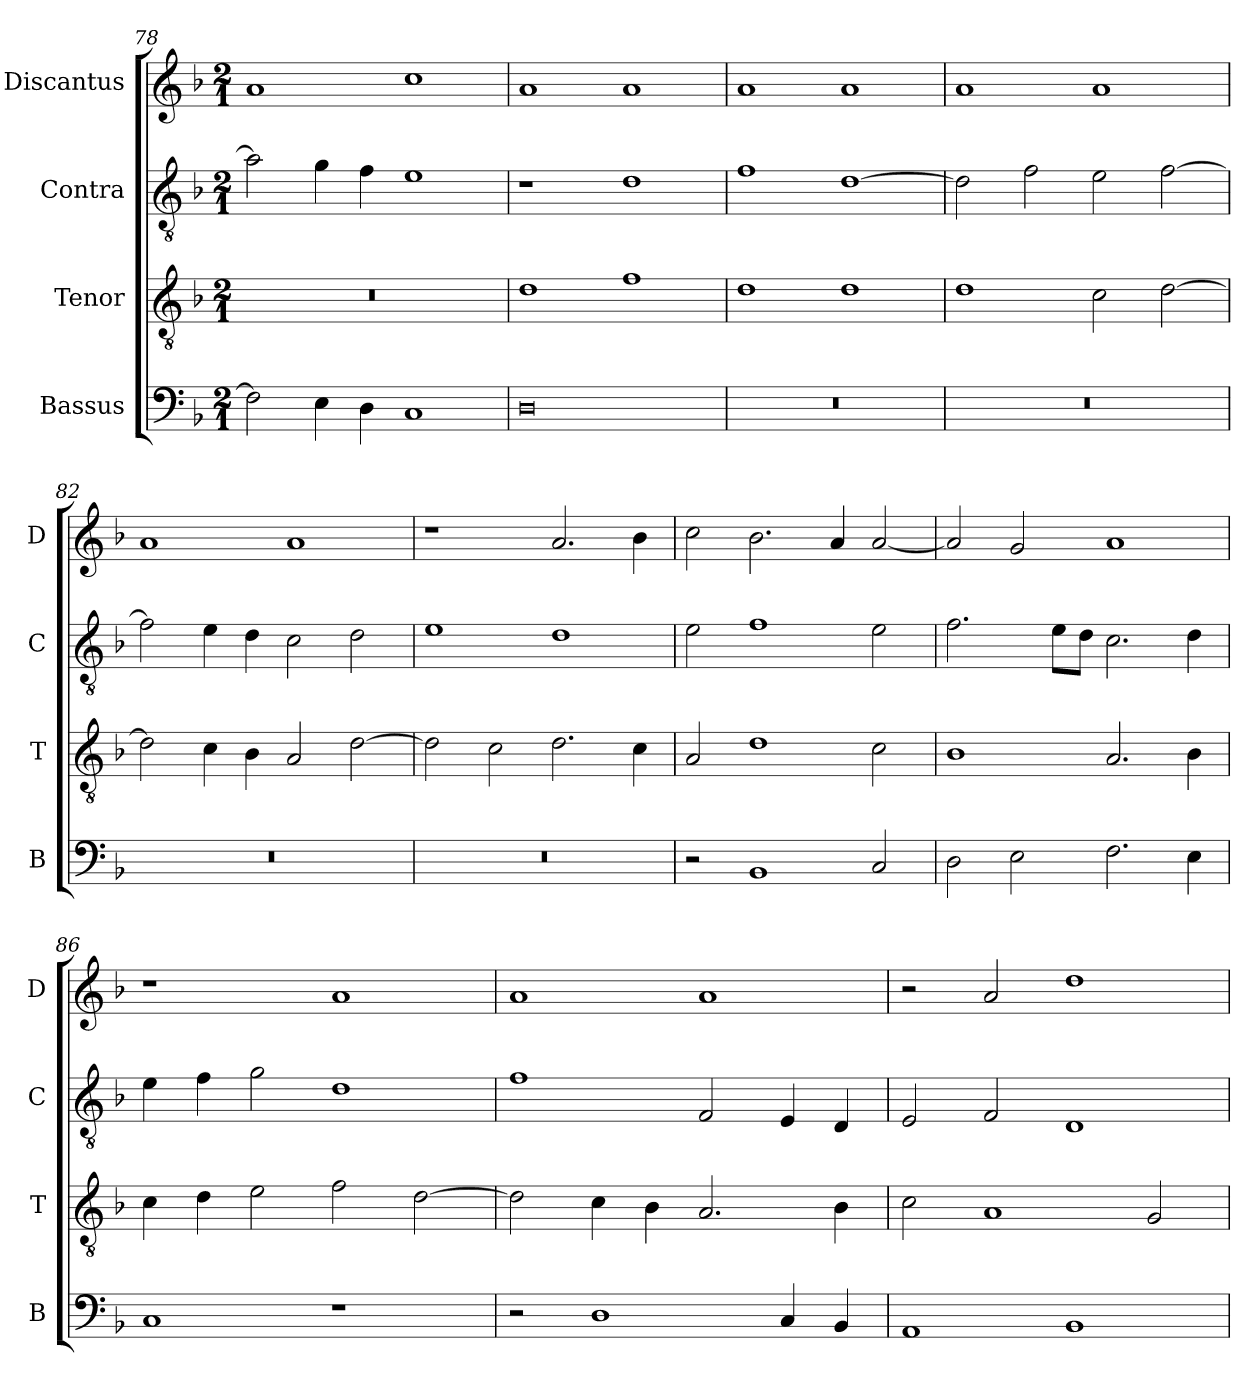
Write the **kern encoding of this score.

**kern	**kern	**kern	**kern
*part4	*part3	*part2	*part1
*staff4	*staff3	*staff2	*staff1
*I"Bassus	*I"Tenor	*I"Contra	*I"Discantus
*I'B	*I'T	*I'C	*I'D
*clefF4	*clefGv2	*clefGv2	*clefG2
*k[b-]	*k[b-]	*k[b-]	*k[b-]
*M2/1	*M2/1	*M2/1	*M2/1
=78	=78	=78	=78
2F\]	0r	2a\]	1a
4E\	.	4g\	.
4D\	.	4f\	.
1C	.	1e	1cc
=79	=79	=79	=79
0D	1d	1r	1a
.	1f	1d	1a
=80	=80	=80	=80
0r	1d	1f	1a
.	1d	[1d	1a
=81	=81	=81	=81
0r	1d	2d\]	1a
.	.	2f\	.
.	2c\	2e\	1a
.	[2d\	[2f\	.
=82	=82	=82	=82
0r	2d\]	2f\]	1a
.	4c\	4e\	.
.	4B-\	4d\	.
.	2A/	2c\	1a
.	[2d\	2d\	.
=83	=83	=83	=83
0r	2d\]	1e	1r
.	2c\	.	.
.	2.d\	1d	2.a/
.	4c\	.	4b-\
=84	=84	=84	=84
2r	2A/	2e\	2cc\
1BB-	1d	1f	2.b-\
.	.	.	4a/
2C/	2c\	2e\	[2a/
=85	=85	=85	=85
2D\	1B-	2.f\	2a/]
2E\	.	.	2g/
.	.	8e\L	.
.	.	8d\J	.
2.F\	2.A/	2.c\	1a
4E\	4B-\	4d\	.
=86	=86	=86	=86
1C	4c\	4e\	1r
.	4d\	4f\	.
.	2e\	2g\	.
1r	2f\	1d	1a
.	[2d\	.	.
=87	=87	=87	=87
2r	2d\]	1f	1a
1D	4c\	.	.
.	4B-\	.	.
.	2.A/	2F/	1a
4C/	.	4E/	.
4BB-/	4B-\	4D/	.
=88	=88	=88	=88
1AA	2c\	2E/	2r
.	1A	2F/	2a/
1BB-	.	1D	1dd
.	2G/	.	.
=	=	=	=
*-	*-	*-	*-
